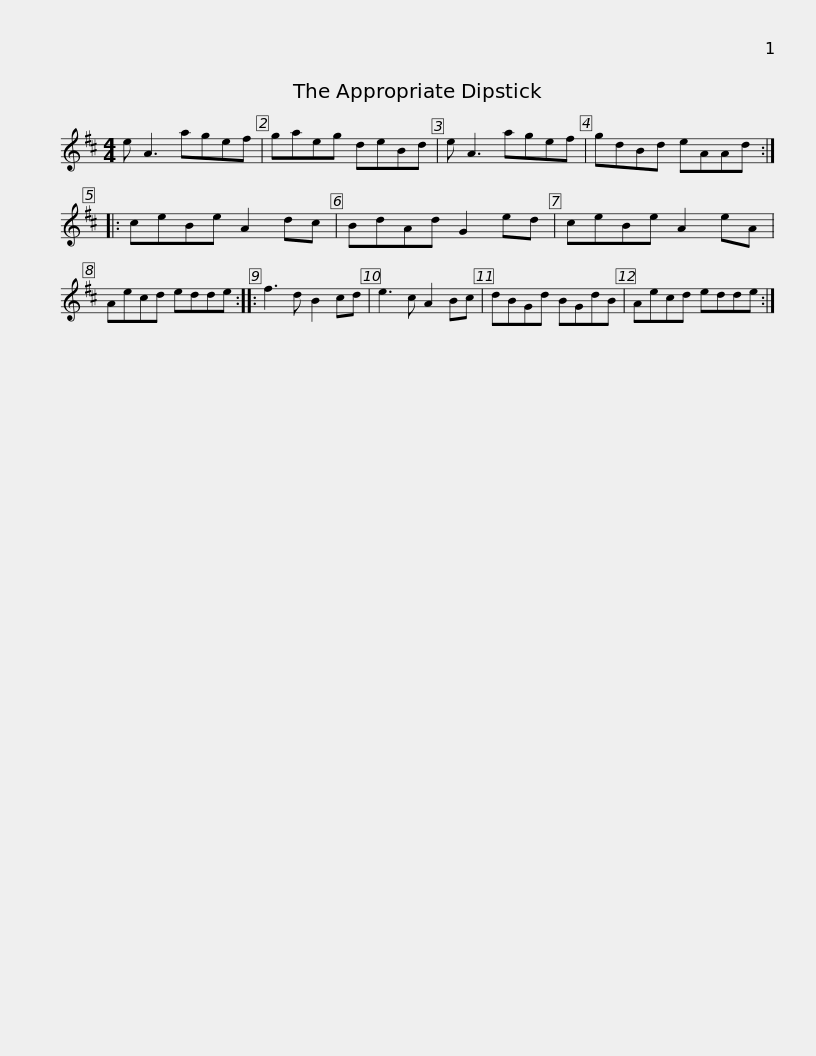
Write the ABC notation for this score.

X:1
L:1/8
M:4/4
I:linebreak $
K:D
V:1 treble
V:1
 e A3 agef | gaeg deBd | e A3 agef | gdBd eAAd :: ceBe A2 dc | %5
 BdAd G2 ed |$ ceBe A2 eA | Aecd edde :: f3 d B2 cd | e3 c A2 Bc | %10
 dBGd BGdB | Aecd edde :| %12
